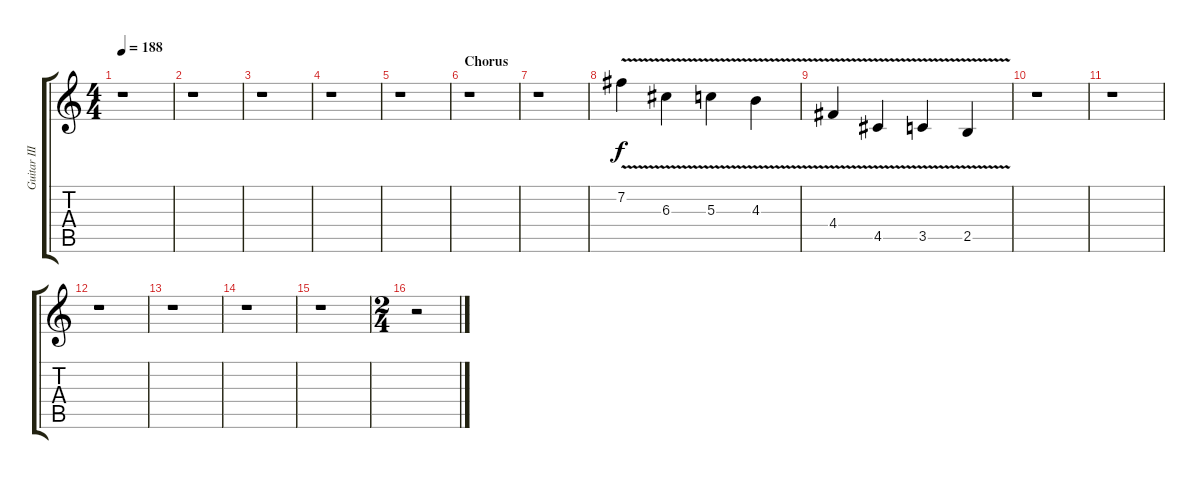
\track ("Guitar III - Lead Guitar" "Guitar III") {instrument distortionguitar}
\staff {score tabs}
\tuning (E4 B3 G3 D3 A2 E2) {hide}
\ts (4 4)
\tempo 188
\clef g2
\ks c
r.1{dy f} |
r.1 |
r.1 |
r.1 |
r.1 |
\section ("" "Chorus")
r.1 |
r.1 |
7.2{v}.4 6.3{v}.4 5.3{v}.4 4.3{v}.4 |
4.4{v}.4 4.5{v}.4 3.5{v}.4 2.5{v}.4 |
r.1 |
r.1 |
r.1 |
r.1 |
r.1 |
r.1 |
\ts (2 4)
r.2
